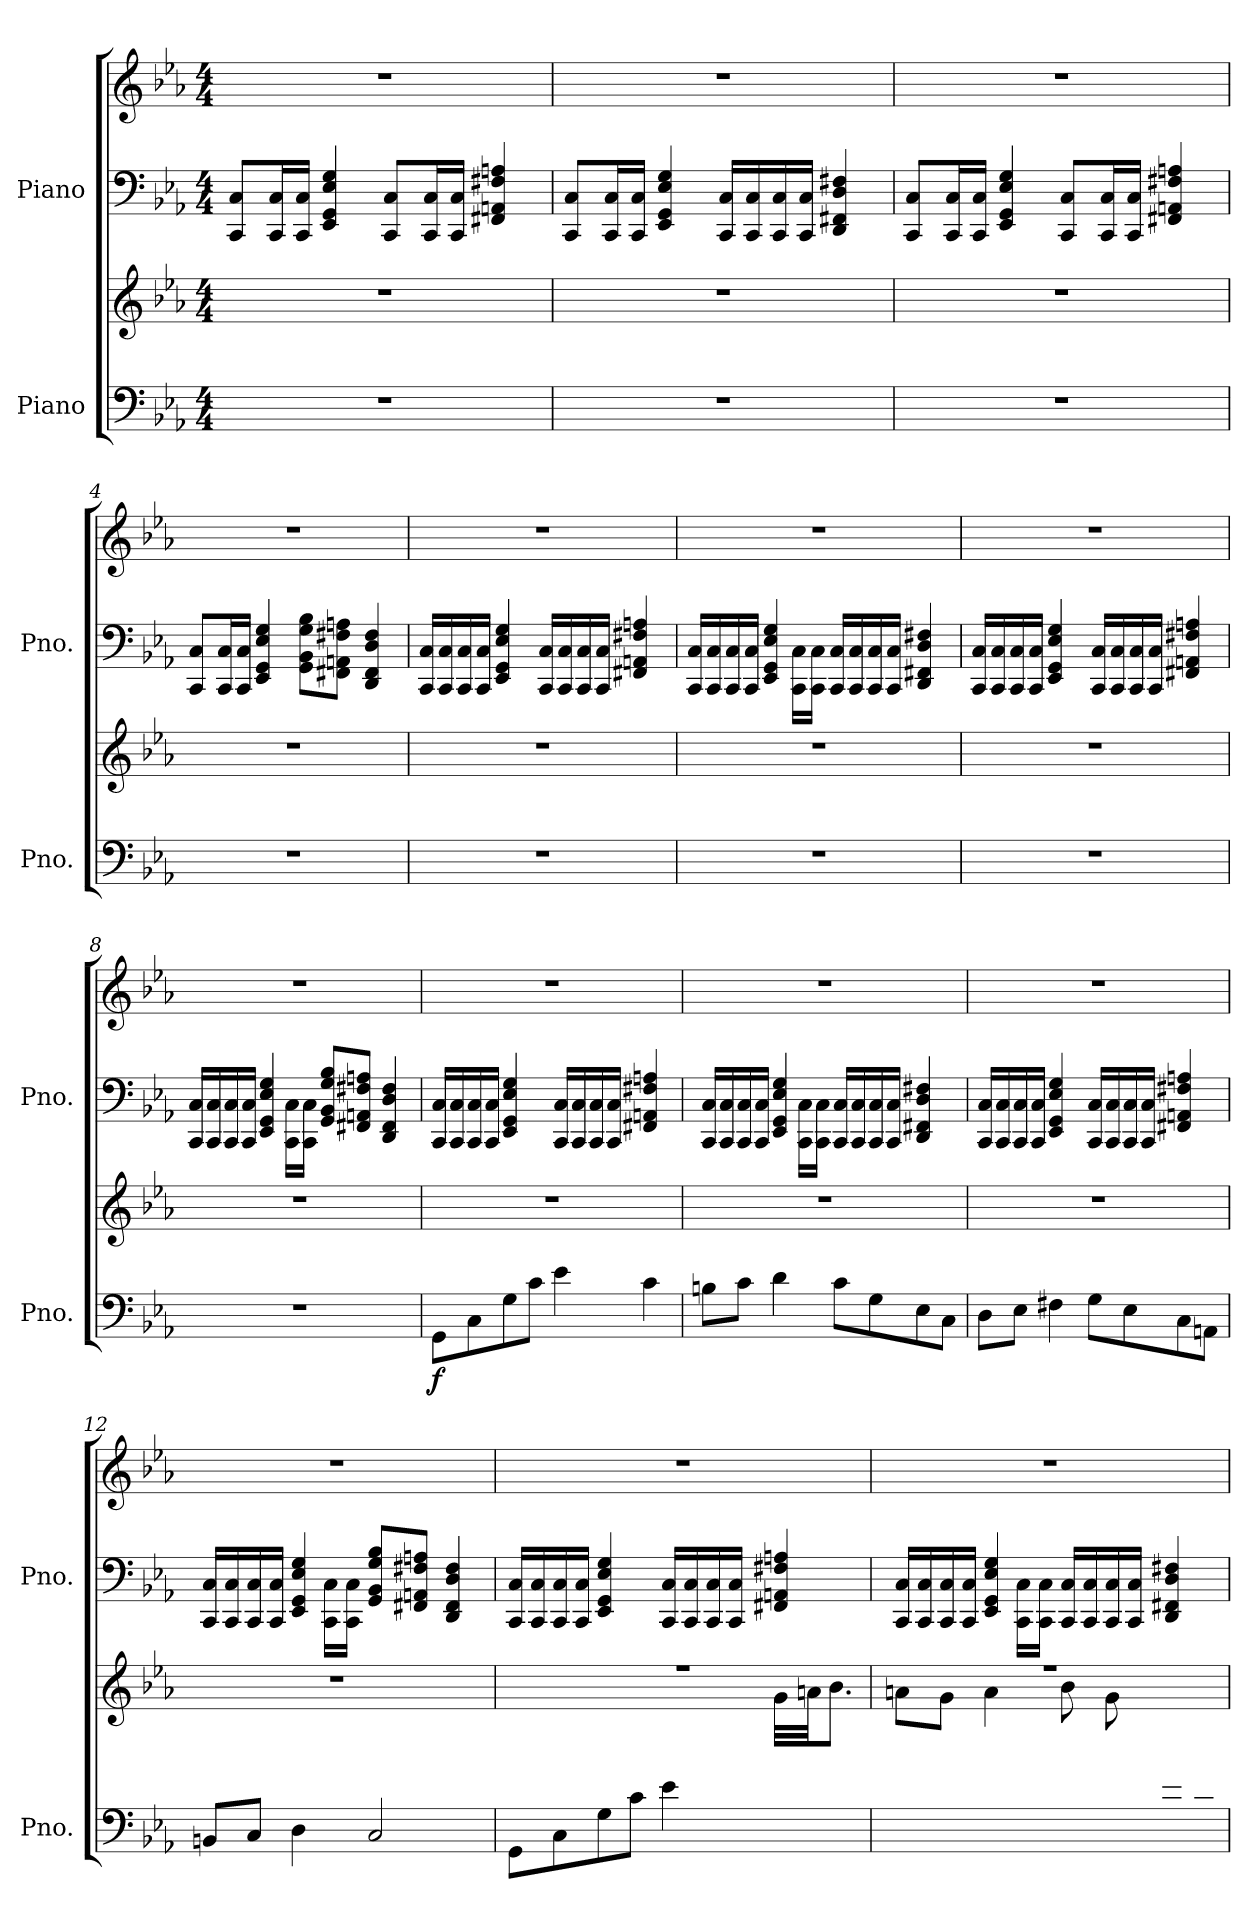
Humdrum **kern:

**kern	**kern	**dynam	**kern	**kern
*part2	*part2	*part2	*part1	*part1
*staff4	*staff3	*staff3/4	*staff2	*staff1
*I"Piano	*	*	*I"Piano	*
*I'Pno.	*	*	*I'Pno.	*
*clefF4	*clefG2	*	*clefF4	*clefG2
*k[b-e-a-]	*k[b-e-a-]	*	*k[b-e-a-]	*k[b-e-a-]
*M4/4	*M4/4	*	*M4/4	*M4/4
*MM155	*MM155	*	*MM155	*MM155
=1	=1	=1	=1	=1
1r	1r	.	8CC/ 8C/L	1r
.	.	.	16CC/ 16C/L	.
.	.	.	16CC/ 16C/JJ	.
.	.	.	4EE-/ 4GG/ 4E-/ 4G/	.
.	.	.	8CC/ 8C/L	.
.	.	.	16CC/ 16C/L	.
.	.	.	16CC/ 16C/JJ	.
.	.	.	4FF#X/ 4AAn/ 4F#X/ 4An/	.
=2	=2	=2	=2	=2
1r	1r	.	8CC/ 8C/L	1r
.	.	.	16CC/ 16C/L	.
.	.	.	16CC/ 16C/JJ	.
.	.	.	4EE-/ 4GG/ 4E-/ 4G/	.
.	.	.	16CC/ 16C/LL	.
.	.	.	16CC/ 16C/	.
.	.	.	16CC/ 16C/	.
.	.	.	16CC/ 16C/JJ	.
.	.	.	4DD/ 4FF#X/ 4D/ 4F#X/	.
=3	=3	=3	=3	=3
1r	1r	.	8CC/ 8C/L	1r
.	.	.	16CC/ 16C/L	.
.	.	.	16CC/ 16C/JJ	.
.	.	.	4EE-/ 4GG/ 4E-/ 4G/	.
.	.	.	8CC/ 8C/L	.
.	.	.	16CC/ 16C/L	.
.	.	.	16CC/ 16C/JJ	.
.	.	.	4FF#X/ 4AAn/ 4F#X/ 4An/	.
!!LO:LB:g=z
=4	=4	=4	=4	=4
1r	1r	.	8CC/ 8C/L	1r
.	.	.	16CC/ 16C/L	.
.	.	.	16CC/ 16C/JJ	.
.	.	.	4EE-/ 4GG/ 4E-/ 4G/	.
.	.	.	8GG\ 8BB-\ 8G\ 8B-\L	.
.	.	.	8FF#X\ 8AAn\ 8F#X\ 8An\J	.
.	.	.	4DD/ 4FF#/ 4D/ 4F#/	.
=5	=5	=5	=5	=5
1r	1r	.	16CC/ 16C/LL	1r
.	.	.	16CC/ 16C/	.
.	.	.	16CC/ 16C/	.
.	.	.	16CC/ 16C/JJ	.
.	.	.	4EE-/ 4GG/ 4E-/ 4G/	.
.	.	.	16CC/ 16C/LL	.
.	.	.	16CC/ 16C/	.
.	.	.	16CC/ 16C/	.
.	.	.	16CC/ 16C/JJ	.
.	.	.	4FF#X/ 4AAn/ 4F#X/ 4An/	.
=6	=6	=6	=6	=6
*	*	*	*^	*
1r	1r	.	16CC/ 16C/LL	4.ryy	1r
.	.	.	16CC/ 16C/	.	.
.	.	.	16CC/ 16C/	.	.
.	.	.	16CC/ 16C/JJ	.	.
.	.	.	4EE-/ 4GG/ 4E-/ 4G/	.	.
.	.	.	.	16CC\ 16C\LL	.
.	.	.	.	16CC\ 16C\JJ	.
.	.	.	16CC/ 16C/LL	2ryy	.
.	.	.	16CC/ 16C/	.	.
.	.	.	16CC/ 16C/	.	.
.	.	.	16CC/ 16C/JJ	.	.
.	.	.	4DD/ 4FF#X/ 4D/ 4F#X/	.	.
*	*	*	*v	*v	*
!!LO:PB:g=z
=7	=7	=7	=7	=7
1r	1r	.	16CC/ 16C/LL	1r
.	.	.	16CC/ 16C/	.
.	.	.	16CC/ 16C/	.
.	.	.	16CC/ 16C/JJ	.
.	.	.	4EE-/ 4GG/ 4E-/ 4G/	.
.	.	.	16CC/ 16C/LL	.
.	.	.	16CC/ 16C/	.
.	.	.	16CC/ 16C/	.
.	.	.	16CC/ 16C/JJ	.
.	.	.	4FF#X/ 4AAn/ 4F#X/ 4An/	.
=8	=8	=8	=8	=8
*	*	*	*^	*
1r	1r	.	16CC/ 16C/LL	4.ryy	1r
.	.	.	16CC/ 16C/	.	.
.	.	.	16CC/ 16C/	.	.
.	.	.	16CC/ 16C/JJ	.	.
.	.	.	4EE-/ 4GG/ 4E-/ 4G/	.	.
.	.	.	.	16CC\ 16C\LL	.
.	.	.	.	16CC\ 16C\JJ	.
.	.	.	8GG/ 8BB-/ 8G/ 8B-/L	2ryy	.
.	.	.	8FF#X/ 8AAn/ 8F#X/ 8An/J	.	.
.	.	.	4DD/ 4FF#/ 4D/ 4F#/	.	.
*	*	*	*v	*v	*
!!LO:LB:g=z
=9	=9	=9	=9	=9
!	!	!LO:DY:b=2	!	!
8GG\L	1r	f	16CC/ 16C/LL	1r
.	.	.	16CC/ 16C/	.
8C\	.	.	16CC/ 16C/	.
.	.	.	16CC/ 16C/JJ	.
8G\	.	.	4EE-/ 4GG/ 4E-/ 4G/	.
8c\J	.	.	.	.
4e-\	.	.	16CC/ 16C/LL	.
.	.	.	16CC/ 16C/	.
.	.	.	16CC/ 16C/	.
.	.	.	16CC/ 16C/JJ	.
4c\	.	.	4FF#X/ 4AAn/ 4F#X/ 4An/	.
=10	=10	=10	=10	=10
*	*	*	*^	*
8Bn\L	1r	.	16CC/ 16C/LL	4.ryy	1r
.	.	.	16CC/ 16C/	.	.
8c\J	.	.	16CC/ 16C/	.	.
.	.	.	16CC/ 16C/JJ	.	.
4d\	.	.	4EE-/ 4GG/ 4E-/ 4G/	.	.
.	.	.	.	16CC\ 16C\LL	.
.	.	.	.	16CC\ 16C\JJ	.
8c\L	.	.	16CC/ 16C/LL	2ryy	.
.	.	.	16CC/ 16C/	.	.
8G\	.	.	16CC/ 16C/	.	.
.	.	.	16CC/ 16C/JJ	.	.
8E-\	.	.	4DD/ 4FF#X/ 4D/ 4F#X/	.	.
8C\J	.	.	.	.	.
*	*	*	*v	*v	*
!!LO:LB:g=z
=11	=11	=11	=11	=11
8D\L	1r	.	16CC/ 16C/LL	1r
.	.	.	16CC/ 16C/	.
8E-\J	.	.	16CC/ 16C/	.
.	.	.	16CC/ 16C/JJ	.
4F#X\	.	.	4EE-/ 4GG/ 4E-/ 4G/	.
8G\L	.	.	16CC/ 16C/LL	.
.	.	.	16CC/ 16C/	.
8E-\	.	.	16CC/ 16C/	.
.	.	.	16CC/ 16C/JJ	.
8C\	.	.	4FF#X/ 4AAn/ 4F#X/ 4An/	.
8AAn\J	.	.	.	.
=12	=12	=12	=12	=12
*	*	*	*^	*
8BBn/L	1r	.	16CC/ 16C/LL	4.ryy	1r
.	.	.	16CC/ 16C/	.	.
8C/J	.	.	16CC/ 16C/	.	.
.	.	.	16CC/ 16C/JJ	.	.
4D\	.	.	4EE-/ 4GG/ 4E-/ 4G/	.	.
.	.	.	.	16CC\ 16C\LL	.
.	.	.	.	16CC\ 16C\JJ	.
2C/	.	.	8GG/ 8BB-/ 8G/ 8B-/L	2ryy	.
.	.	.	8FF#X/ 8AAn/ 8F#X/ 8An/J	.	.
.	.	.	4DD/ 4FF#/ 4D/ 4F#/	.	.
*	*	*	*v	*v	*
!!LO:PB:g=z
=13	=13	=13	=13	=13
*	*^	*	*	*
8GG\L	1r	2.ryy	.	16CC/ 16C/LL	1r
.	.	.	.	16CC/ 16C/	.
8C\	.	.	.	16CC/ 16C/	.
.	.	.	.	16CC/ 16C/JJ	.
8G\	.	.	.	4EE-/ 4GG/ 4E-/ 4G/	.
8c\J	.	.	.	.	.
4e-\	.	.	.	16CC/ 16C/LL	.
.	.	.	.	16CC/ 16C/	.
.	.	.	.	16CC/ 16C/	.
.	.	.	.	16CC/ 16C/JJ	.
4ryy	.	32g\LLL	.	4FF#X/ 4AAn/ 4F#X/ 4An/	.
.	.	32an\JJ	.	.	.
.	.	8.b-\J	.	.	.
=14	=14	=14	=14	=14	=14
*	*	*	*	*^	*
2.ryy	1r	8an\L	.	16CC/ 16C/LL	4.ryy	1r
.	.	.	.	16CC/ 16C/	.	.
.	.	8g\J	.	16CC/ 16C/	.	.
.	.	.	.	16CC/ 16C/JJ	.	.
.	.	4a\	.	4EE-/ 4GG/ 4E-/ 4G/	.	.
.	.	.	.	.	16CC\ 16C\LL	.
.	.	.	.	.	16CC\ 16C\JJ	.
.	.	8b-\L	.	16CC/ 16C/LL	2ryy	.
.	.	.	.	16CC/ 16C/	.	.
.	.	8g\	.	16CC/ 16C/	.	.
.	.	.	.	16CC/ 16C/JJ	.	.
8e-/	.	4ryy	.	4DD/ 4FF#X/ 4D/ 4F#X/	.	.
8c/J	.	.	.	.	.	.
*	*v	*v	*	*	*	*
*	*	*	*v	*v	*
=	=	=	=	=
*-	*-	*-	*-	*-
